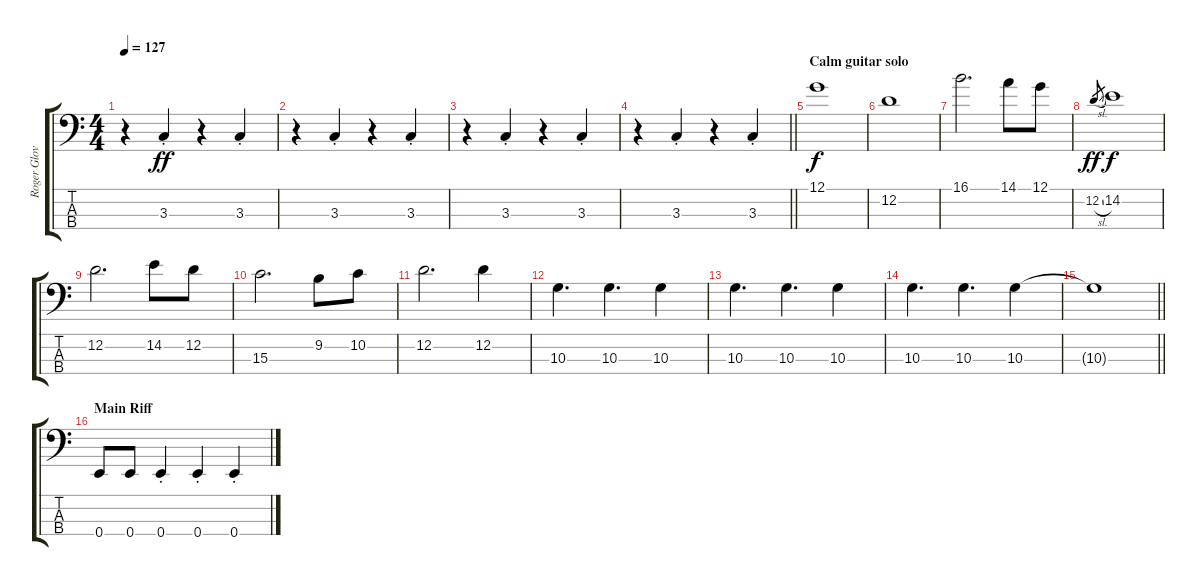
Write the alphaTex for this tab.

\track ("Roger Glover" "Roger Glov") {instrument electricbasspick}
\staff {score tabs}
\tuning (G2 D2 A1 E1) {hide}
\ts (4 4)
\tempo 127
\clef f4
\ks c
r.4{dy ff} 3.3{st}.4 r.4 3.3{st}.4 |
r.4 3.3{st}.4 r.4 3.3{st}.4 |
r.4 3.3{st}.4 r.4 3.3{st}.4 |
\barLineRight lightlight
r.4 3.3{st}.4 r.4 3.3{st}.4 |
\section ("" "Calm guitar solo")
12.1.1{dy f} |
12.2.1 |
16.1.2{d} 14.1.8 12.1.8 |
12.2{sl}.8{gr dy ff} 14.2.1{dy f} |
12.2.2{d} 14.2.8 12.2.8 |
15.3.2{d} 9.2.8 10.2.8 |
12.2.2{d} 12.2.4 |
10.3.4{d} 10.3.4{d} 10.3.4 |
10.3.4{d volume 4} 10.3.4{d} 10.3.4 |
10.3.4{d} 10.3.4{d} 10.3.4 |
\barLineRight lightlight
10.3{t}.1 |
\section ("" "Main Riff")
0.4.8{volume 11} 0.4.8 0.4{st}.4 0.4{st}.4 0.4{st}.4
